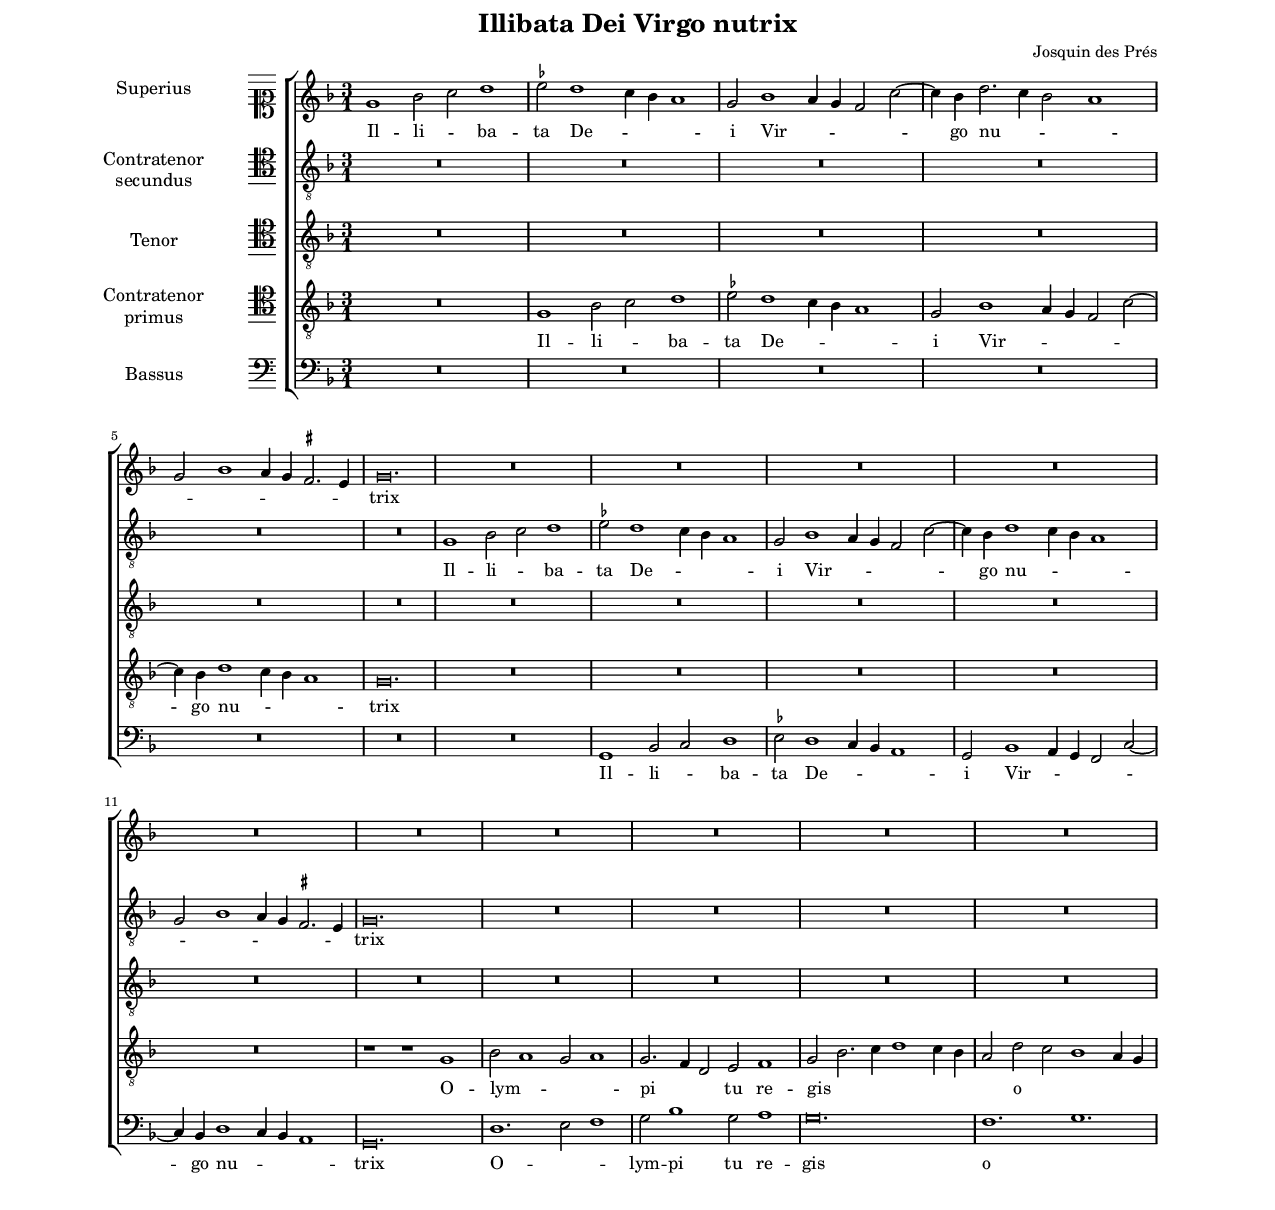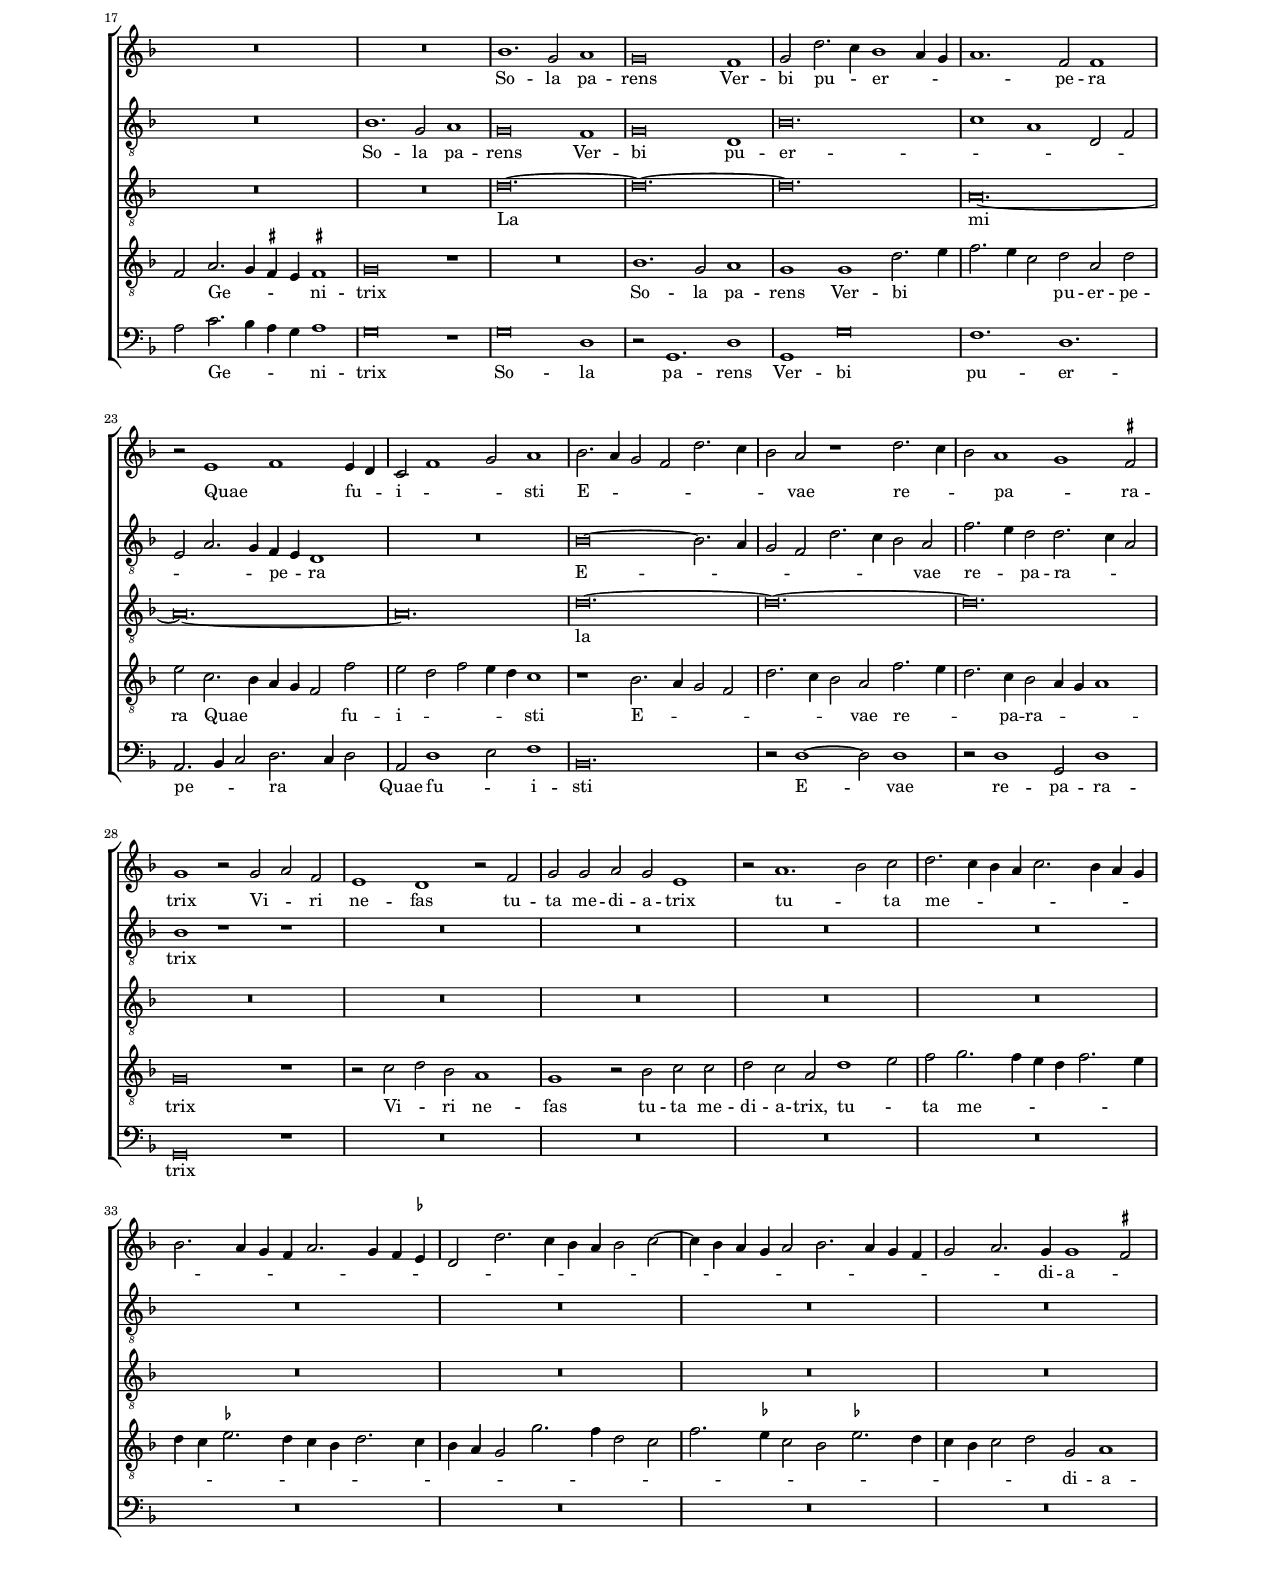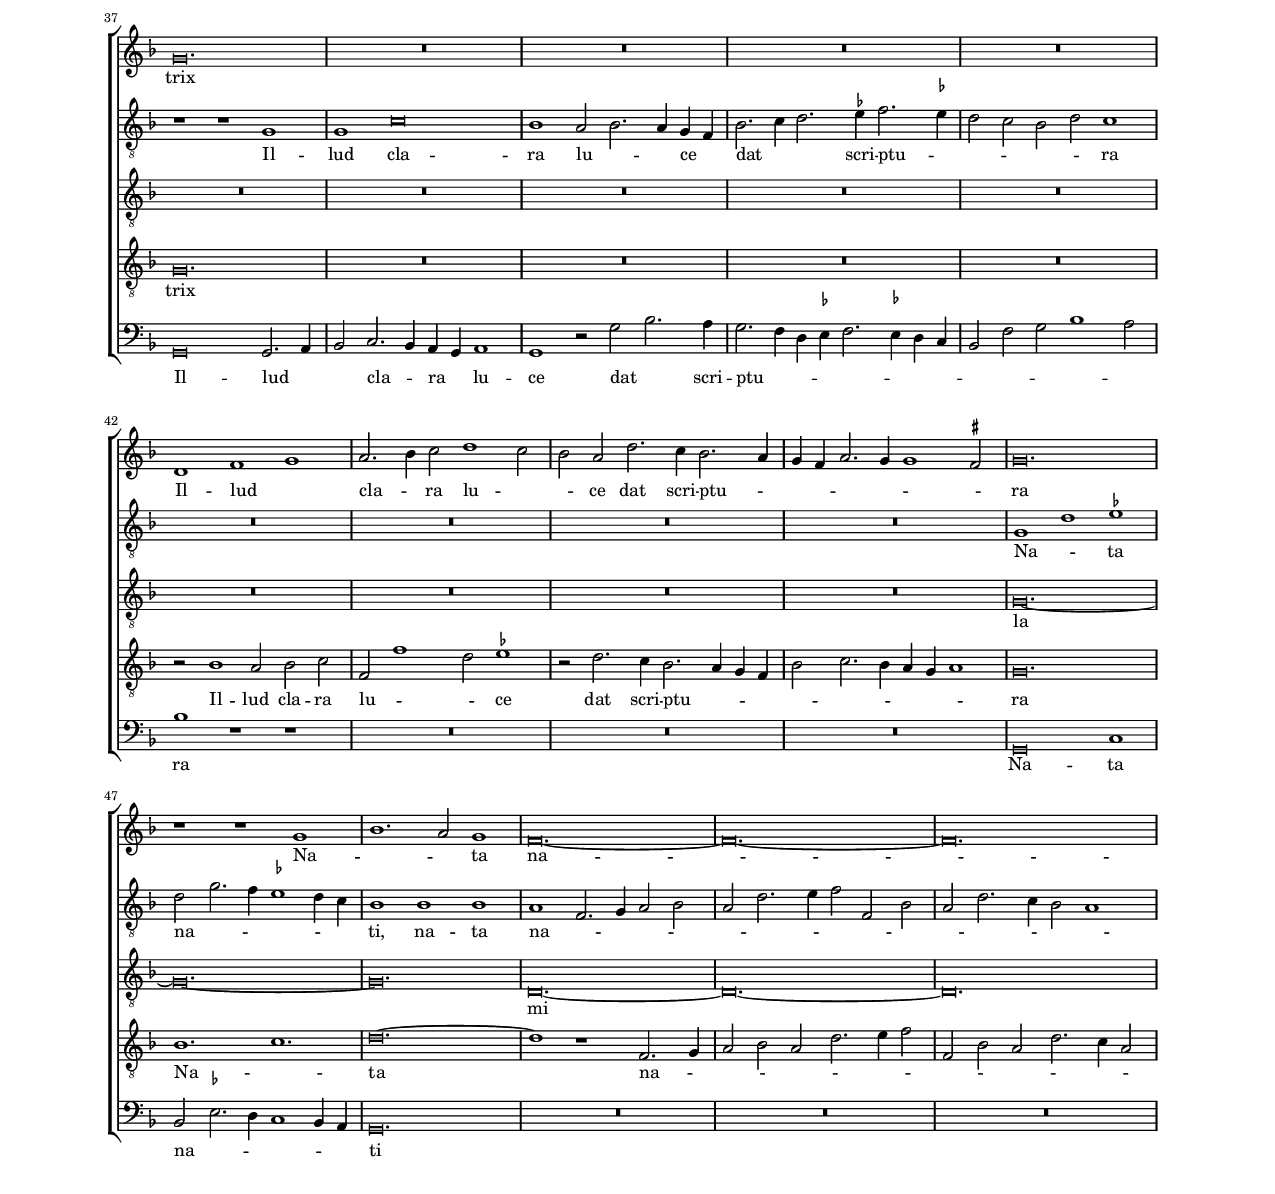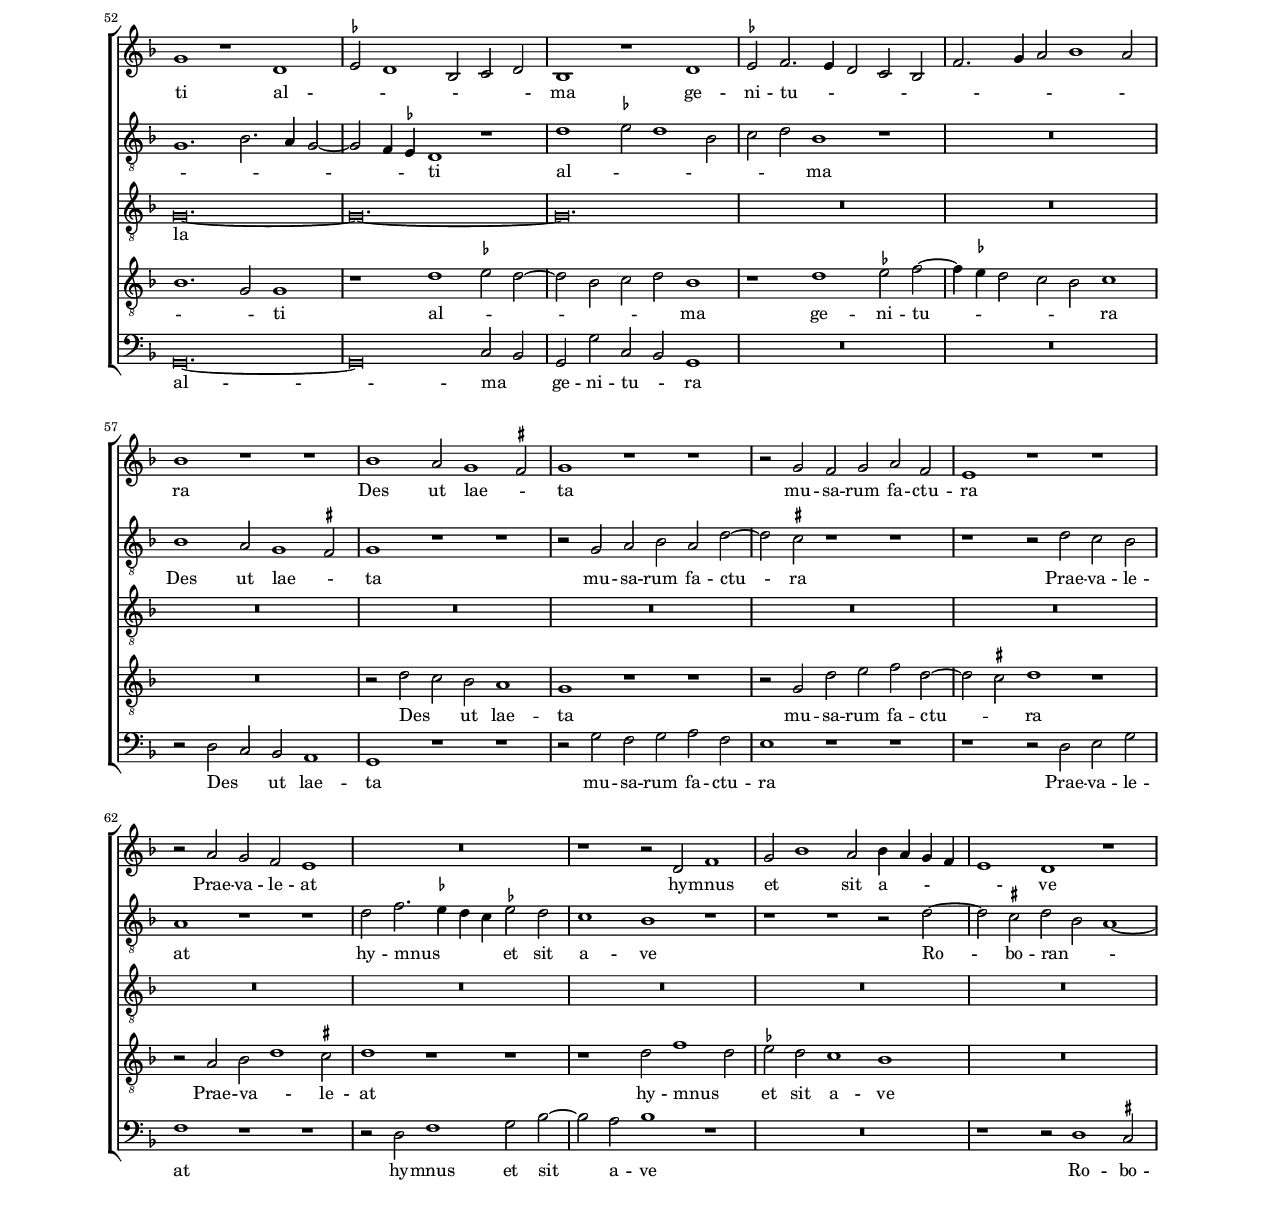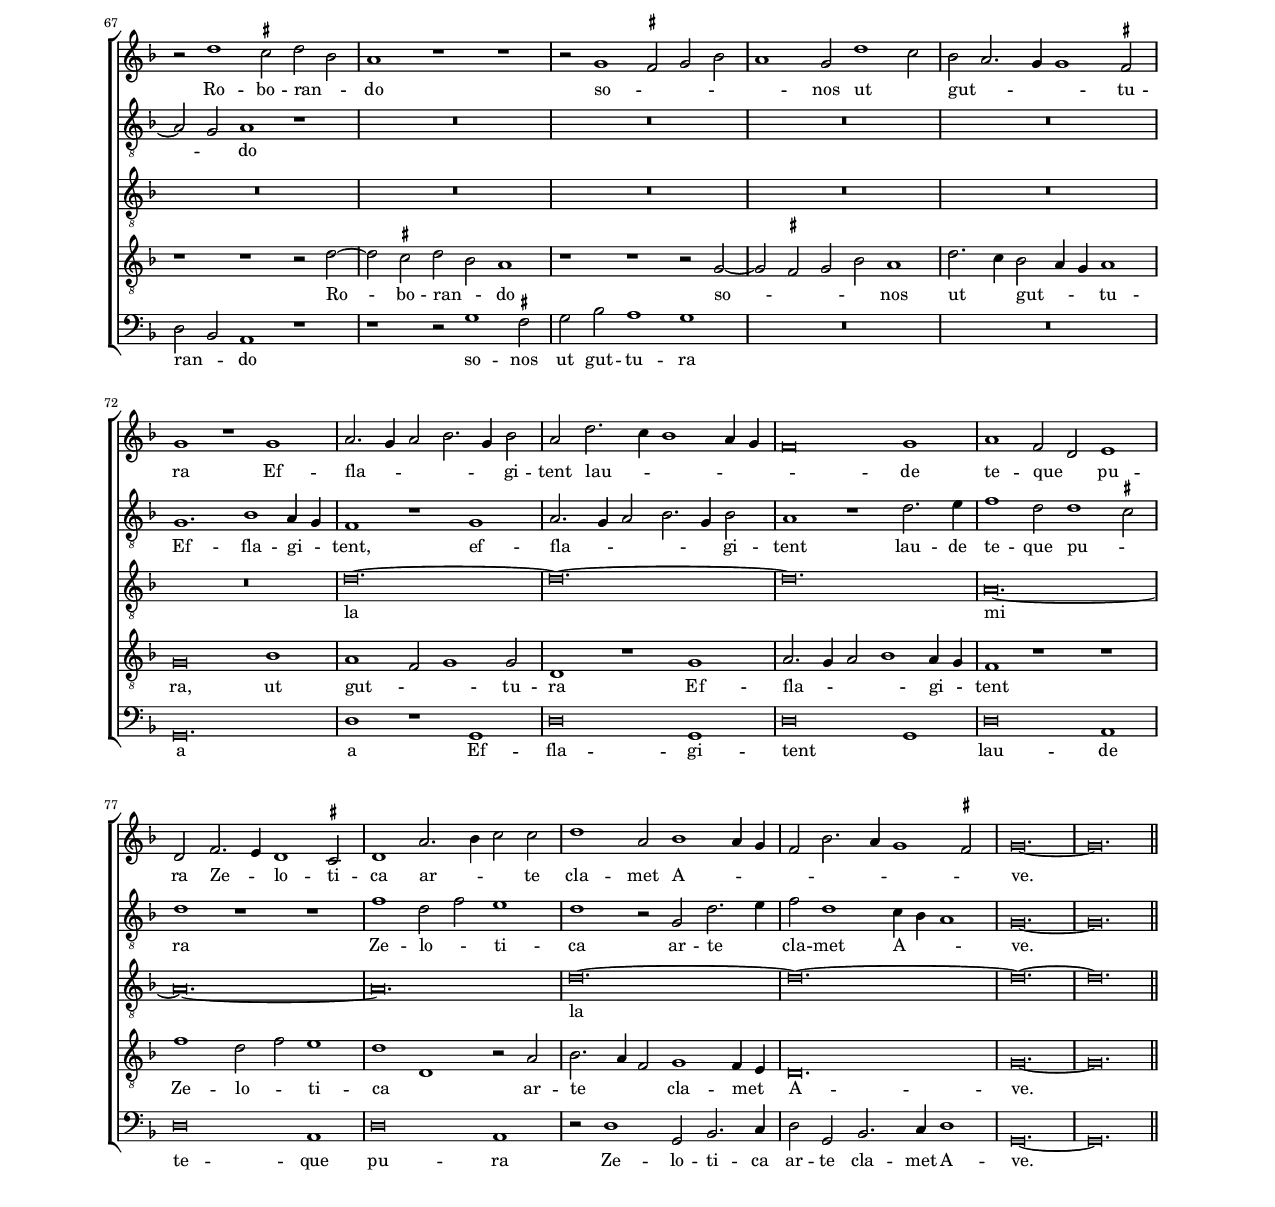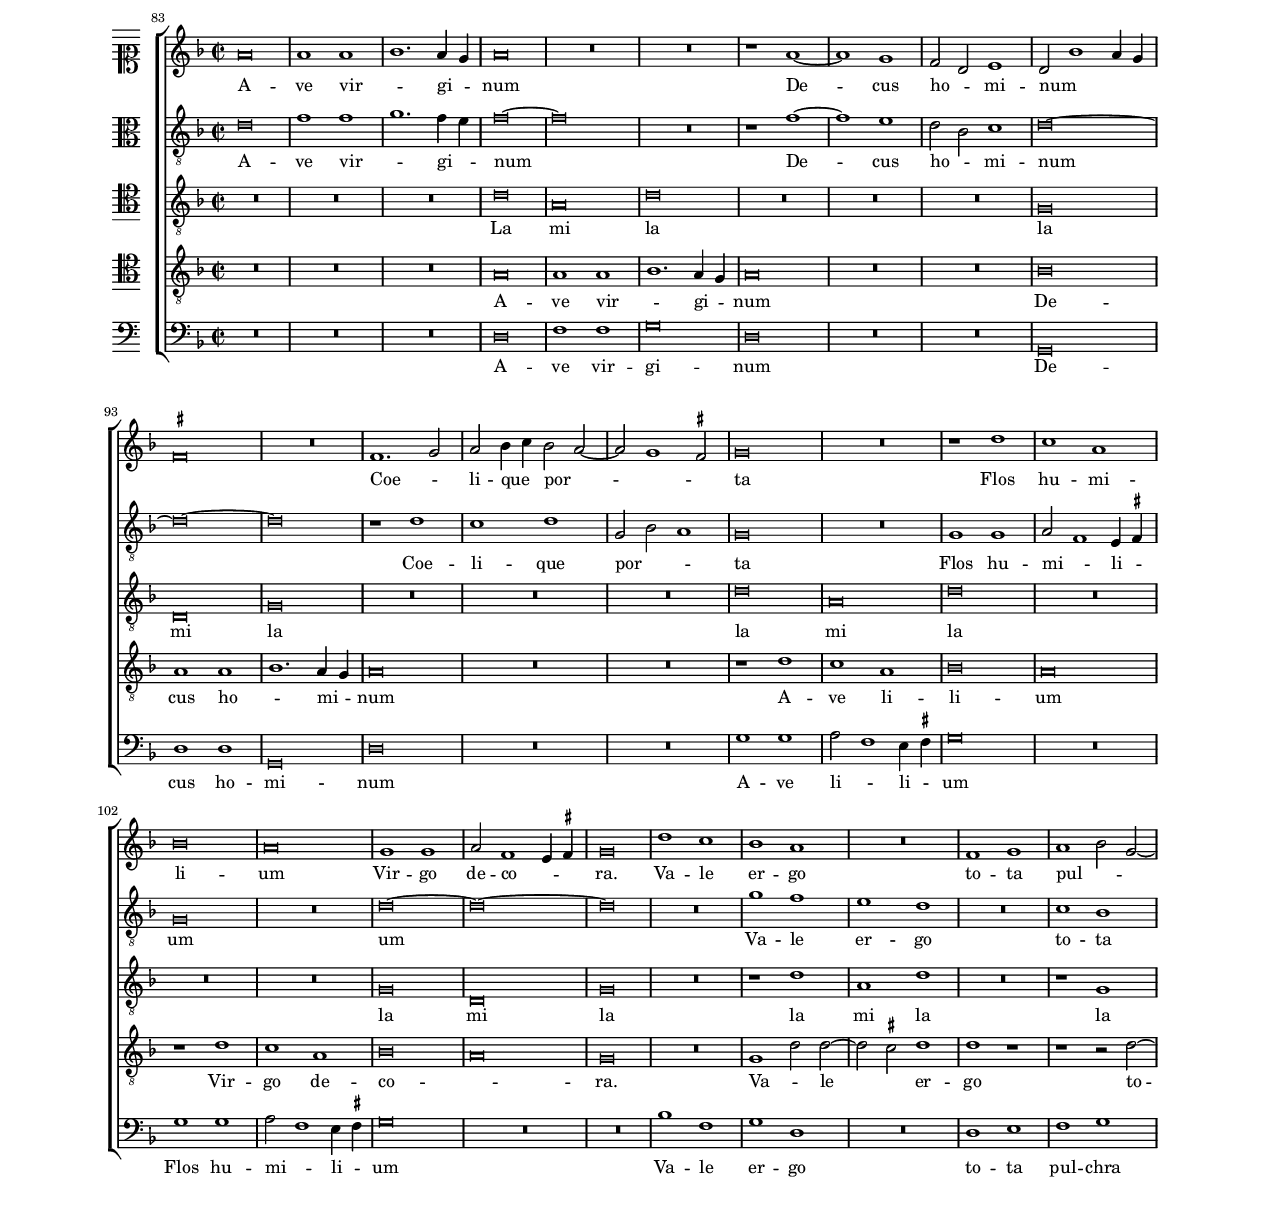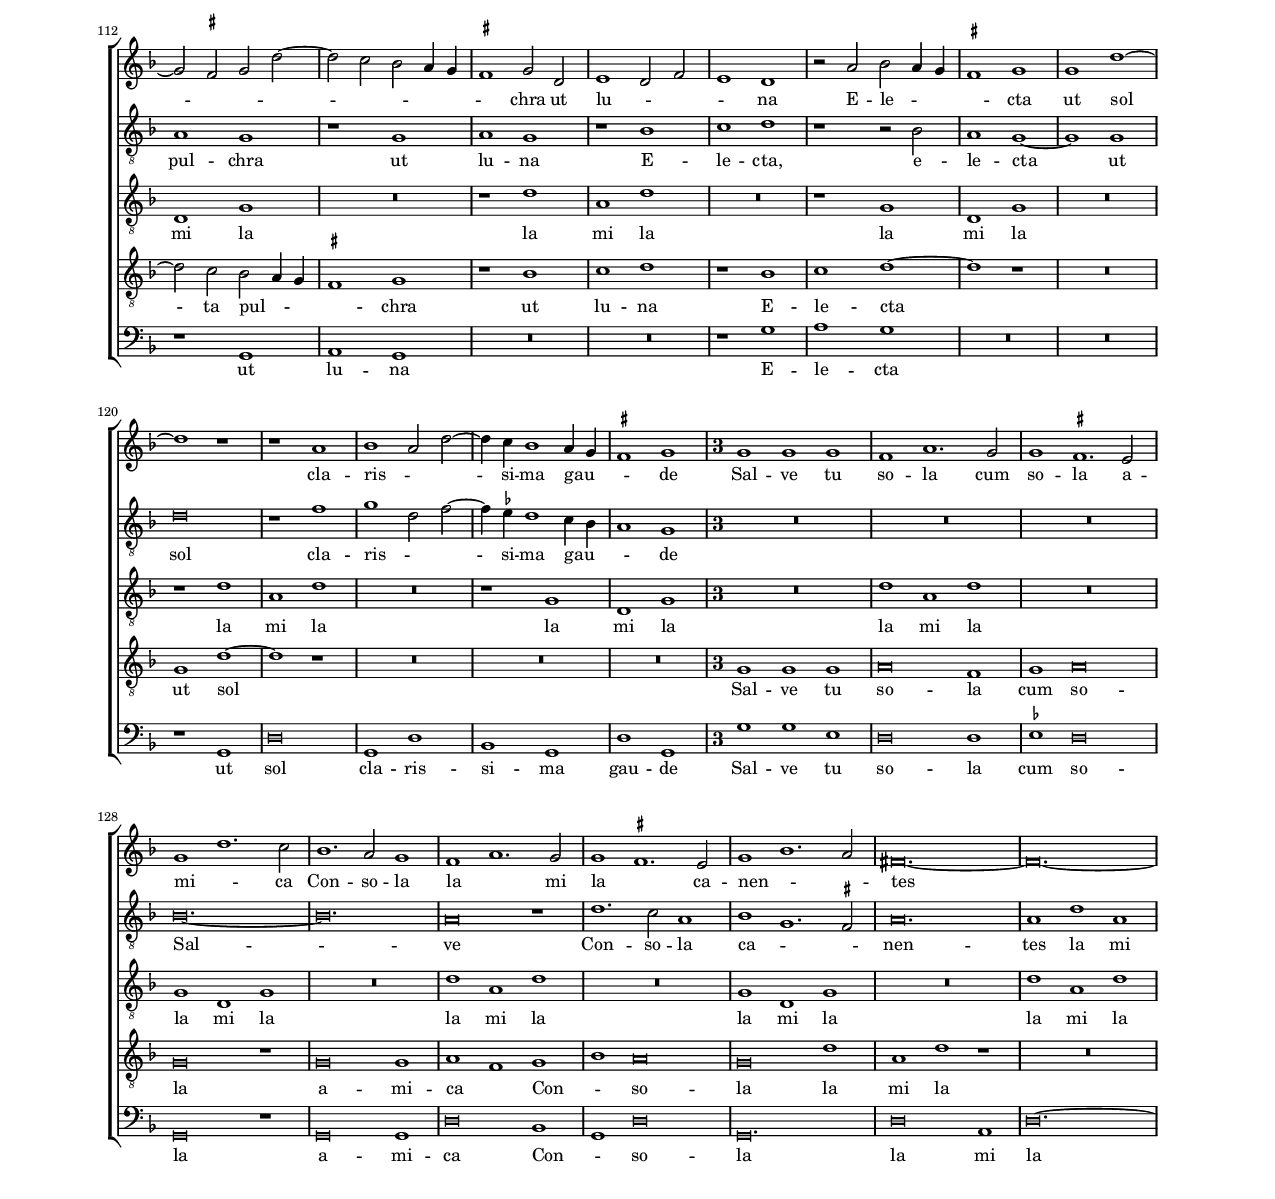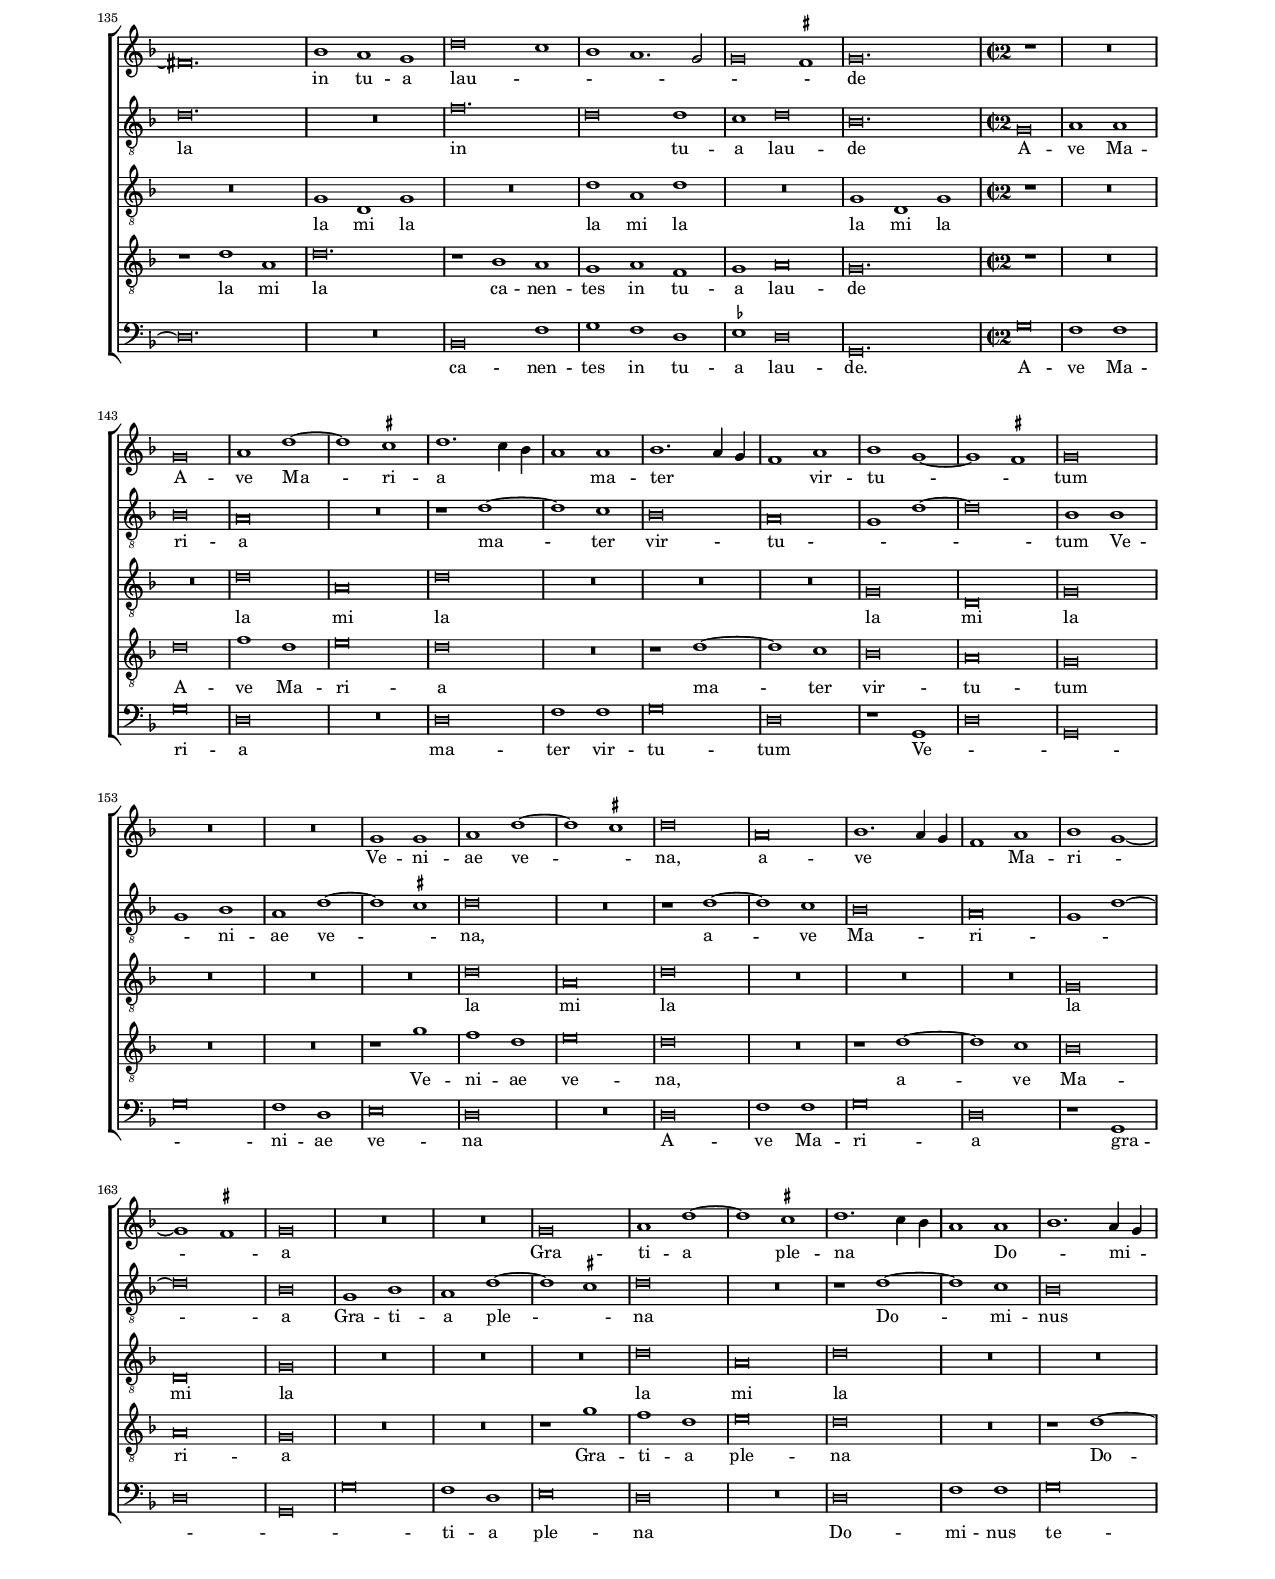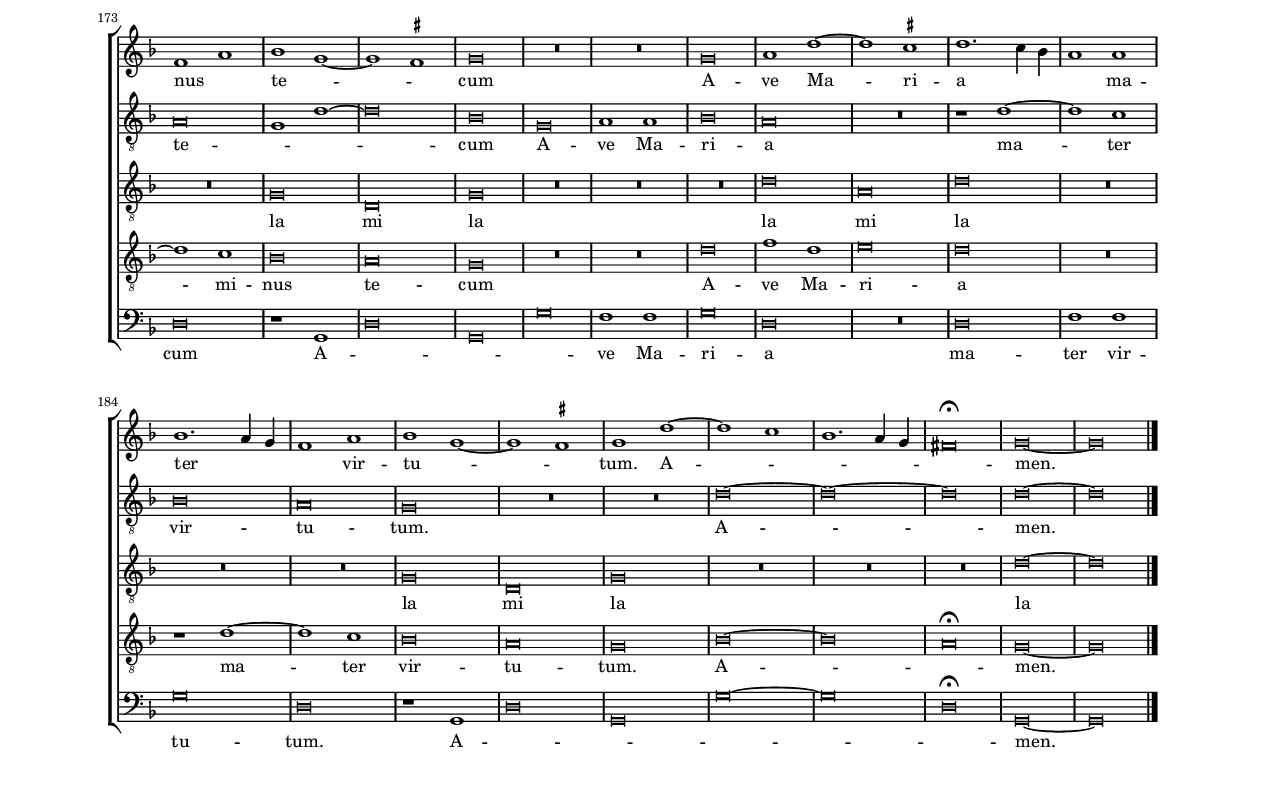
\header
{
  title="Illibata Dei Virgo nutrix"
  composer="Josquin des Prés"
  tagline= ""
}

\version "2.10.0"
\include "deutsch.ly"
#(set-global-staff-size 14)
#(set-default-paper-size "letter")
#(ly:set-option 'point-and-click #f)

global = {
	\key f \major \time 3/1 \skip 1*246 \bar "||" \break
	}
	
globalsecunda = {
	\key f \major
	\time 2/2 \set Score.measureLength = #(ly:make-moment 2 1) \skip 1*84 
	\time 3/1 \once \override Score.TimeSignature #'style = #'single-digit
	\skip 1*48
	\time 2/2 s16 \time 2/2 \override Score.TimeSignature #'style = #'single-digit
	\set Score.measureLength = #(ly:make-moment 2 1)
	}

superius =  \relative g'
	{
	%Incipit
	\set Staff.instrumentName = \markup { \line { \score {
	<<
	\new Staff  {
	\set Staff.instrumentName = \markup { \fontsize #1 \hcenter-in #15 "Superius" \hspace #1 }
	\key c \major
	\clef soprano
	\relative g' {
	s4 \bar ""
	}}
	>>
	\layout  {
	raggedright = ##t
	line-width = 3\cm
	\context { \Staff \remove Time_signature_engraver }
	}}} \hspace #1 }
	%End of Incipit
	%1
	g1 b2( c) d1
	\set suggestAccidentals = ##t es2 \set suggestAccidentals = ##f d1( c4 b a1)
	g2 b1( a4 g f2 c'~
	c4) b d2.( c4 b2 a1
	%5
	g2 b1 a4 g \set suggestAccidentals = ##t fis2. \set suggestAccidentals = ##f e4)
	g\breve.
	R
	R
	R
	%10
	R
	R\breve \once \override NoteHead #'transparent = ##t b1
	R\breve.
	R
	R
	%15
	R
	R
	R
	R
	b1. g2 a1
	%20
	g\breve f1
	g2 d'2.( c4) b1( a4 g
	a1.) f2 f1
	r2 e1( f) e4( d)
	c2( f1 g2) a1
	%25
	b2.( a4 g2 f d'2. c4
	b2) a r1 d2.( c4
	b2) a1( g) \set suggestAccidentals = ##t fis2 \set suggestAccidentals = ##f
	g1 r2 g( a) f
	e1 d r2 f
	%30
	g g a g e1
	r2 a1.( b2) c
	d2.( c4 b a c2. b4 a g
	b2. a4 g f a2. g4 f \set suggestAccidentals = ##t es \set suggestAccidentals = ##f
	d2 d'2. c4 b a b2 c~
	%35
	c4 b a g a2 b2. a4 g f
	g2 a2.) g4 g1( \set suggestAccidentals = ##t fis2) \set suggestAccidentals = ##f
	g\breve.
	R
	R
	%40
	R
	R
	d1 f( g)
	a2.( b4) c2 d1( c2
	b) a d2. c4 b2.( a4
	%45
	g f a2. g4 g1 \set suggestAccidentals = ##t fis2) \set suggestAccidentals = ##f
	g\breve.
	r1 r g(
	b1. a2) g1
	f\breve.~
	%50
	f~
	f
	g1 r d(
	\set suggestAccidentals = ##t es2 d1 b2 c d)
	b1 r d
	%55
	\set suggestAccidentals = ##t es2 f2.( es4 \set suggestAccidentals = ##f d2 c b
	f'2. g4 a2 b1 a2)
	b1 r r
	b a2 g1( \set suggestAccidentals = ##t fis2) \set suggestAccidentals = ##f
	g1 r r
	%60
	r2 g f g a f
	e1 r r
	r2 a g f e1
	R\breve.
	r1 r2 d f1
	%65
	g2( b1) a2 b4( a g f
	e1) d r
	r2 d'1 \set suggestAccidentals = ##t cis2 \set suggestAccidentals = ##f d( b)
	a1 r r
	r2 g1( \set suggestAccidentals = ##t fis2 \set suggestAccidentals = ##f g b
	%70
	a1) g2 d'1( c2)
	b( a2. g4 g1) \set suggestAccidentals = ##t fis2 \set suggestAccidentals = ##f
	g1 r g
	a2.( g4 a2 b2. g4) b2
	a d2.( c4 b1 a4 g
	%70
	f\breve) g1
	a f2( d) e1
	d2 f2.( e4) d1 \set suggestAccidentals = ##t cis2 \set suggestAccidentals = ##f
	d1 a'2.( b4 c2) c
	d1 a2 b1( a4 g
	%80
	f2 b2. a4 g1 \set suggestAccidentals = ##t fis2) \set suggestAccidentals = ##f
	g\breve.~
	g
	}
	
superiussecunda = \relative a'
	{
	% Secunda Pars
	%Incipit
	\set Staff.instrumentName = \markup { \line { \score {
	<<
	\new Staff  {
	\set Staff.instrumentName = \markup { \fontsize #1 "" \hspace #1 }
	\key c \major
	\clef soprano
	\relative g' {
	s4 \bar ""
	}}
	>>
	\layout  {
	raggedright = ##t
	line-width = 1.2\cm
	\context { \Staff \remove Time_signature_engraver }
	}}} \hspace #1 }
	%End of Incipit
	\set Score.currentBarNumber = #83 \bar ""
	%83
	a\breve
	a1 a(
	%85
	b1.) a4( g)
	a\breve
	R
	R
	r1 a~
	%90
	a g
	f2( d) e1
	d2( b'1 a4 g
	\set suggestAccidentals = ##t fis\breve) \set suggestAccidentals = ##f
	R
	%95
	f1.( g2)
	a b4( c) b2( a~
	a g1 \set suggestAccidentals = ##t fis2) \set suggestAccidentals = ##f
	g\breve
	R
	%100
	r1 d'
	c a
	b\breve
	a
	g1 g
	%105
	a2 f1( e4 \set suggestAccidentals = ##t fis) \set suggestAccidentals = ##f
	g\breve
	d'1 c
	b a
	R\breve
	%110
	f1 g
	a( b2 g~
	g \set suggestAccidentals = ##t fis \set suggestAccidentals = ##f g d'~
	d c b a4 g
	\set suggestAccidentals = ##t fis1) \set suggestAccidentals = ##f g2 d
	%115
	e1( d2 f
	e1) d
	r2 a' b( a4 g
	\set suggestAccidentals = ##t fis1) \set suggestAccidentals = ##f g
	g d'~
	%120
	d r
	r a
	b( a2 d~
	d4) c b1 a4( g
	\set suggestAccidentals = ##t fis1) \set suggestAccidentals = ##f g
	%125 Triple Time
	g1 g g
	f a1. g2
	g1 \set suggestAccidentals = ##t fis1. \set suggestAccidentals = ##f e2
	g1( d'1.) c2
	b1. a2 g1
	%130
	f( a1.) g2
	g1( \set suggestAccidentals = ##t fis1.) \set suggestAccidentals = ##f e2
	g1( b1. a2)
	fis\breve.~
	fis~
	%135
	fis
	b1 a g
	d'\breve( c1
	b a1. g2
	g\breve \set suggestAccidentals = ##t fis1) \set suggestAccidentals = ##f
	%140
	g\breve.
	%141 New Section
	s16 R\breve*31/32
	R\breve
	g
	a1 d~
	%145
	d \set suggestAccidentals = ##t cis \set suggestAccidentals = ##f
	d1.( c4 b
	a1) a
	b1.( a4 g
	f1) a
	%150
	b1( g~
	g \set suggestAccidentals = ##t fis) \set suggestAccidentals = ##f
	g\breve
	R
	R
	%155
	g1 g
	a d~
	d( \set suggestAccidentals = ##t cis) \set suggestAccidentals = ##f
	d\breve
	a
	%160
	b1.( a4 g
	f1) a
	b( g~
	g \set suggestAccidentals = ##t fis) \set suggestAccidentals = ##f
	g\breve
	%165
	R
	R
	g
	a1 d~
	d \set suggestAccidentals = ##t cis \set suggestAccidentals = ##f
	%170
	d1.( c4 b
	a1) a(
	b1.) a4( g)
	f1( a)
	b( g~
	%175
	g \set suggestAccidentals = ##t fis) \set suggestAccidentals = ##f
	g\breve
	R
	R
	g
	%180
	a1 d~
	d \set suggestAccidentals = ##t cis \set suggestAccidentals = ##f
	d1.( c4 b
	a1) a
	b1.( a4 g
	%185
	f1) a
	b( g~
	g \set suggestAccidentals = ##t fis) \set suggestAccidentals = ##f
	g d'~
	d( c
	%190
	b1.( a4 g
	fis\breve\fermata)
	g\breve~
	g \bar "|."
	}

contratenorsecundus = \relative g
	{
	%Incipit
	\set Staff.instrumentName = \markup { \line { \score {
	<<
	\new Staff  {
	\set Staff.instrumentName = \markup { \column {\fontsize #1 \hcenter-in #15 "Contratenor" \line \fontsize #1 \hcenter-in #15 {"secundus"}} \hspace #1 }
	\key c \major
	\clef tenor
	\relative g {
	s4 \bar ""
	}}
	>>
	\layout  {
	raggedright = ##t
	line-width = 3\cm
	\context { \Staff \remove Time_signature_engraver }
	}}} \hspace #1 }
	%End of Incipit
	%1
	R\breve \once \override NoteHead #'transparent = ##t g1
	R\breve.
	R
	R
	%5
	R
	R
	g1 b2( c) d1
	\set suggestAccidentals = ##t es2 \set suggestAccidentals = ##f d1( c4 b a1)
	g2 b1( a4 g f2 c'2~
	%10
	c4) b d1( c4 b a1
	g2 b1 a4 g \set suggestAccidentals = ##t fis2. \set suggestAccidentals = ##f e4)
	g\breve.
	R
	R
	%15
	R
	R
	R
	b1. g2 a1
	g\breve f1
	%20
	g\breve d1
	b'\breve.(
	c1 a d,2 f
	e a2. g4) f( e) d1
	R\breve.
	%25
	b'\breve~b2.( a4
	g2 f d'2. c4 b2) a
	f'2.( e4) d2 d2.( c4 a2)
	b1 r r
	R\breve.
	%30
	R
	R
	R
	R
	R
	%35
	R
	R
	r1 r g
	g c\breve
	b1 a2( b2. a4) g( f)
	%40
	b2.( c4 d2.) \set suggestAccidentals = ##t es4 f2.( es!4 \set suggestAccidentals = ##f
	d2 c b d) c1
	R\breve.
	R
	R
	%45
	R
	g1( d') \set suggestAccidentals = ##t es \set suggestAccidentals = ##f
	d2( g2. f4 \set suggestAccidentals = ##t es1 \set suggestAccidentals = ##f d4 c)
	b1 b b
	a( f2. g4 a2 b
	%50
	a d2. e4 f2 f, b
	a d2. c4 b2 a1
	g1. b2. a4 g2~
	g2 f4 \set suggestAccidentals = ##t es) \set suggestAccidentals = ##f d1 r
	d'( \set suggestAccidentals = ##t es2 \set suggestAccidentals = ##f d1 b2
	%55
	c d) b1 r
	R\breve.
	b1 a2 g1( \set suggestAccidentals = ##t fis2) \set suggestAccidentals = ##f
	g1 r r
	r2 g a b a d~
	%60
	d \set suggestAccidentals = ##t cis \set suggestAccidentals = ##f r1 r
	r1 r2 d c b
	a1 r r
	d2 f2.( \set suggestAccidentals = ##t es4 d c) es!2 \set suggestAccidentals = ##f d
	c1 b r
	%65
	r1 r r2 d~
	d \set suggestAccidentals = ##t cis \set suggestAccidentals = ##f d( b a1~
	a2 g) a1 r
	R\breve.
	R
	%70
	R
	R
	g1. b1 a4( g)
	f1 r g
	a2.( g4 a2 b2. g4) b2
	%75
	a1 r d2. e4
	f1 d2 d1( \set suggestAccidentals = ##t cis2) \set suggestAccidentals = ##f
	d1 r r
	f1 d2( f) e1
	d r2 g, d'2.( e4)
	%80
	f2 d1 c4( b a1)
	g\breve.~
	g
	}
	
contratenorsecundussecunda = \relative d'
	{
	% Secunda Pars
	%Incipit
	\set Staff.instrumentName = \markup { \line { \score {
	<<
	\new Staff  {
	\set Staff.instrumentName = \markup { \fontsize #1 "" \hspace #1 }
	\key c \major
	\clef alto
	\relative g {
	s4 \bar ""
	}}
	>>
	\layout  {
	raggedright = ##t
	line-width = 1.2\cm
	\context { \Staff \remove Time_signature_engraver }
	}}} \hspace #1 }
	%End of Incipit
	d\breve
	f1 f(
	%85
	g1.) f4( e)
	f\breve~
	f
	R
	r1 f~
	%90
	f e
	d2( b) c1
	d\breve~
	d~
	d
	%95
	r1 d
	c d
	g,2( b a1)
	g\breve
	R
	%100
	g1 g
	a2( f1) e4( \set suggestAccidentals = ##t fis) \set suggestAccidentals = ##f
	g\breve
	R
	d'~
	%105
	d~
	d
	R
	g1 f
	e d
	R\breve
	c1 b
	a g
	r g
	a g
	%115
	r b
	c d
	r r2 b
	a1 g~
	g g
	%120
	d'\breve
	r1 f
	g( d2 f~
	f4) \set suggestAccidentals = ##t es \set suggestAccidentals = ##f d1 c4( b
	a1) g
	%125 Triple Time
	R\breve.
	R
	R
	b~
	b
	%130
	a\breve r1
	d1. c2 a1
	b( g1. \set suggestAccidentals = ##t fis2) \set suggestAccidentals = ##f
	a\breve.
	a1 d a
	%135
	d\breve.
	R
	f(
	d\breve) d1
	c d\breve
	%140
	b\breve.
	%141 New Section
	s16 g\breve*31/32
	a1 a
	b\breve
	a
	%145
	R
	r1 d~
	d c
	b\breve
	a(
	%150
	g1 d'~
	d\breve)
	b1 b(
	g) b
	a d~
	%155
	d( \set suggestAccidentals = ##t cis) \set suggestAccidentals = ##f
	d\breve
	R
	r1 d~
	d c
	%160
	b\breve
	a(
	g1 d'~
	d\breve)
	b
	%165
	g1 b
	a d~
	d( \set suggestAccidentals = ##t cis) \set suggestAccidentals = ##f
	d\breve
	R
	%170
	r1 d~
	d c
	b\breve
	a(
	g1 d'~
	%175
	d\breve)
	b
	g
	a1 a
	b\breve
	%180
	a
	R
	r1 d~
	d c
	b\breve
	%185
	a
	g
	R
	R
	d'~
	%190
	d~
	d
	d~
	d
	}

contratenorprimus =  \relative g
        {
        %Incipit
	\set Staff.instrumentName = \markup { \line { \score {
	<<
	\new Staff  {
	\set Staff.instrumentName = \markup { \column { \fontsize #1 \hcenter-in #15 "Contratenor" \line \fontsize #1 \hcenter-in #15 {"primus"}} \hspace #1 }
	\key c \major
	\clef tenor
	\relative g {
	s4 \bar ""
	}}
	>>
	\layout  {
	raggedright = ##t
	line-width = 3\cm
	\context { \Staff \remove Time_signature_engraver }
	}}} \hspace #1 }
	%End of Incipit
	%1
	R\breve.
	g1 b2( c) d1
	\set suggestAccidentals = ##t es2 \set suggestAccidentals = ##f d1( c4 b a1)
	g2 b1( a4 g f2 c'~
	%5
	c4) b d1( c4 b a1)
	g\breve.
	R
	R
	R
	%10
	R
	R
	r1 r g
	b2( a1 g2 a1)
	g2.( f4 d2) e f1
	%15
	g2( b2. c4 d1 c4 b
	a2) d( c b1 a4 g
	f2) a2.( g4 \set suggestAccidentals = ##t fis4 e) fis!1 \set suggestAccidentals = ##f
	g\breve r1
	R\breve.
	%20
	b1. g2 a1
	g g d'2.( e4
	f2. e4 c2) d a d
	e c2.( b4 a g f2) f'
	e( d f e4 d) c1
	%25
	r1 b2.( a4 g2 f
	d'2. c4 b2) a f'2.( e4
	d2.) c4 b2( a4 g a1)
	g\breve r1
	r2 c( d) b a1
	%30
	g r2 b c c
	d c a d1( e2)
	f2 g2.(  f4 e d f2. e4
	d c \set suggestAccidentals = ##t es2. \set suggestAccidentals = ##f d4 c b d2. c4
	b a g2 g'2. f4 d2 c
	%35
	f2. \set suggestAccidentals = ##t es4 c2 b es!2. \set suggestAccidentals = ##f d4
	c b c2 d) g, a1
	g\breve.
	R
	R
	%40
	R
	R
	r2 b1 a2 b c
	f,( f'1 d2) \set suggestAccidentals = ##t es1 \set suggestAccidentals = ##f
	r2 d2. c4 b2.( a4 g f
	%45
	b2 c2. b4 a g a1)
	g\breve.
	b1.( c)
	d\breve.~
	d1 r f,2.( g4
	%50
	a2 b a d2. e4 f2
	f, b a d2. c4 a2
	b1. g2) g1
	r1 d'( \set suggestAccidentals = ##t es2 \set suggestAccidentals = ##f d~
	d b c d) b1
	%55
	r d \set suggestAccidentals = ##t es2 f~
	f4( es \set suggestAccidentals = ##f d2 c b) c1
	R\breve.
	r2 d( c) b a1
	g r r
	%60
	r2 g d' e f d~
	d( \set suggestAccidentals = ##t cis) \set suggestAccidentals = ##f d1 r
	r2 a b( d1) \set suggestAccidentals = ##t cis2 \set suggestAccidentals = ##f
	d1 r r
	r d2 f1( d2)
	%65
	\set suggestAccidentals = ##t es2 \set suggestAccidentals = ##f d c1 b
	R\breve.
	r1 r r2 d~
	d \set suggestAccidentals = ##t cis \set suggestAccidentals = ##f d( b) a1
	r r r2 g~
	%70
	g( \set suggestAccidentals = ##t fis \set suggestAccidentals = ##f g b) a1
	d2.( c4) b2( a4 g) a1
	g\breve b1
	a( f2 g1) g2
	d1 r g
	%75
	a2.( g4 a2 b1) a4( g)
	f1 r r
	f'1 d2( f) e1
	d( d,) r2 a'
	b2.( a4 f2) g1 f4( e)
	%80
	d\breve.
	g~
	g
	}
	
contratenorprimussecunda = \relative a
	{
	% Secunda Pars
	%Incipit
	\set Staff.instrumentName = \markup { \line { \score {
	<<
	\new Staff  {
	\set Staff.instrumentName = \markup { \fontsize #1 "" \hspace #1 }
	\key c \major
	\clef tenor
	\relative g {
	s4 \bar ""
	}}
	>>
	\layout  {
	raggedright = ##t
	line-width = 1.2\cm
	\context { \Staff \remove Time_signature_engraver }
	}}} \hspace #1 }
	%End of Incipit
	R\breve
	R
	%85
	R
	a
	a1 a(
	b1.) a4( g)
	a\breve
	%90
	R
	R
	b
	a1 a(
	b1.) a4( g)
	%95
	a\breve
	R
	R
	r1 d
	c a
	%100
	b\breve
	a
	r1 d
	c a
	b\breve(
	%105
	a)
	g
	R
	g1( d'2) d~
	d( \set suggestAccidentals = ##t cis) \set suggestAccidentals = ##f d1
	%110
	d r
	r r2 d~
	d c b( a4 g
	\set suggestAccidentals = ##t fis1) \set suggestAccidentals = ##f g
	r b
	%115
	c d
	r b
	c d~
	d r
	R\breve
	%120
	g,1 d'~
	d r
	R\breve
	R
	R
	%125
	g,1 g g
	a\breve f1
	g a\breve
	g\breve r1
	g\breve g1
	%130
	a( f) g(
	b) a\breve
	g\breve d'1
	a d r
	R\breve.
	%135
	r1 d a
	d\breve.
	r1 b a
	g a f
	g a\breve
	%140
	g\breve.
	%141 New Section
	s16 R\breve*31/32
	R\breve
	d'
	f1 d
	%145
	e\breve
	d
	R
	r1 d~
	d c
	%150
	b\breve
	a
	g
	R
	R
	%155
	r1 g'
	f d
	e\breve
	d
	R
	%160
	r1 d~
	d c
	b\breve
	a
	g
	%165
	R
	R
	r1 g'
	f d
	e\breve
	%170
	d
	R
	r1 d~
	d c
	b\breve
	%175
	a
	g
	R
	R
	d'
	%180
	f1 d
	e\breve
	d
	R
	r1 d~
	%185
	d c
	b\breve
	a
	g
	b~
	%190
	b(
	a\fermata)
	g~
	g
	}

tenor =  \relative d'
	{
	%Incipit
	\set Staff.instrumentName = \markup { \line { \score {
	<<
	\new Staff  {
	\set Staff.instrumentName = \markup { \fontsize #1 \hcenter-in # 15 "Tenor" \hspace #1 }
	\key c \major
	\clef tenor
	\relative g' {
	s4 \bar ""
	}}
	>>
	\layout  {
	raggedright = ##t
	line-width = 3\cm
	\context { \Staff \remove Time_signature_engraver }
	}}} \hspace #1 }
	%End of Incipit
	%1
	R\breve \once \override NoteHead #'transparent = ##t d1
	R\breve.
	R
	R
	%5
	R\breve \once \override NoteHead #'transparent = ##t d1
	R\breve.
	R
	R
	R
	%10
	R
	R\breve \once \override NoteHead #'transparent = ##t d1
	R\breve.
	R
	R
	%15
	R
	R
	R
	R
	d~
	%20
	d~
	d
	a~
	a~
	a
	%25
	d~
	d~
	d
	R\breve \once \override NoteHead #'transparent = ##t d1
	R\breve.
	%30
	R
	R
	R
	R\breve \once \override NoteHead #'transparent = ##t d1
	R\breve.
	%35
	R
	R
	R
	R\breve \once \override NoteHead #'transparent = ##t d1
	R\breve.
	%40
	R
	R
	R
	R
	R
	%45
	R
	g,~
	g~
	g
	d~
	%50
	d~
	d
	g~
	g~
	g
	%55
	R\breve \once \override NoteHead #'transparent = ##t g1
	R\breve.
	R
	R
	R
	%60
	R\breve\once \override NoteHead #'transparent = ##t g1
	R\breve.
	R
	R
	R
	%65
	R\breve \once \override NoteHead #'transparent = ##t g1
	R\breve.
	R
	R
	R
	%70
	R
	R
	R
	d'~
	d~
	%75
	d
	a~
	a~
	a
	d~
	%80
	d~
	d~
	d
	}
	
tenorsecunda = \relative d'
	{
	% Secunda Pars
	%Incipit
	\set Staff.instrumentName = \markup { \line { \score {
	<<
	\new Staff  {
	\set Staff.instrumentName = \markup { \fontsize #1 "" \hspace #1 }
	\key c \major
	\clef tenor
	\relative g' {
	s4 \bar ""
	}}
	>>
	\layout  {
	raggedright = ##t
	line-width = 1.2\cm
	\context { \Staff \remove Time_signature_engraver }
	}}} \hspace #1 }
	R\breve
	R
	%85
	R
	d
	a
	d
	R
	%90
	R
	R
	g,
	d
	g
	%95
	R
	R
	R
	d'
	a
	%100
	d
	R
	R
	R
	g,
	%105
	d
	g
	R
	r1 d'
	a d
	%110
	R\breve
	r1 g,
	d g
	R\breve
	r1 d'
	%115
	a d
	R\breve
	r1 g,
	d g
	R\breve
	%120
	r1 d'
	a d
	R\breve
	r1 g,
	d g
	%125
	R\breve.
	d'1 a d
	R\breve.
	g,1 d g
	R\breve.
	%130
	d'1 a d
	R\breve.
	g,1 d g
	R\breve.
	d'1 a d
	%135
	R\breve.
	g,1 d g
	R\breve.
	d'1 a d
	R\breve.
	%140
	g,1 d g
	%141 New Section
	s16 R\breve*31/32
	R\breve
	R
	d'
	%145
	a
	d
	R
	R
	R
	%150
	g,
	d
	g
	R
	R
	%155
	R
	d'
	a
	d
	R
	%160
	R
	R
	g,
	d
	g
	%165
	R
	R
	R
	d'
	a
	%170
	d
	R
	R
	R
	g,
	%175
	d
	g
	R
	R
	R
	%180
	d'
	a
	d
	R
	R
	%185
	R
	g,
	d
	g
	R
	%190
	R
	R
	d'~
	d
	}

	
bassus  =  \relative c
	{
	%Incipit
	\set Staff.instrumentName = \markup { \line { \score {
	<<
	\new Staff  {
	\set Staff.instrumentName = \markup { \fontsize #1 \hcenter-in # 15  "Bassus" \hspace #1 }
	\key c \major
	\clef bass
	\relative c {
	s4 \bar ""
	}}
	>>
	\layout  {
	raggedright = ##t
	line-width = 3\cm
	\context { \Staff \remove Time_signature_engraver }
	}}} \hspace #1 }
	%End of Incipit
	%1
	R\breve \once \override NoteHead #'transparent = ##t g1
	R\breve.
	R
	R
	%5
	R
	R
	R
	g1 b2( c) d1
	\set suggestAccidentals = ##t es2 d1( c4 b a1)
	%10
	g2 b1( a4 g f2 c'~
	c4 ) b d1( c4 b a1)
	g\breve.
	d'1.( e2 f1)
	g2 b1 g2 a1
	%15
	g\breve.
	f1.( g
	a2) c2.( b4 a g) a1
	g\breve r1
	g\breve d1
	%20
	r 2 g,1. d'1
	g,1 g'\breve
	f1. d1.
	a2.( b4 c2) d2.( c4 d2)
	a d1( e2) f1
	%25
	b,\breve.
	r2 d1~d2 d1
	r2 d1 g,2 d'1
	g,\breve r1
	R\breve.
	%30
	R
	R
	R
	R
	R
	%35
	R
	R
	g\breve g2.( a4
	b2) c2.( b4) a( g) a1
	g r2 g'( b2.) a4
	%40
	g2.( f4 d \set suggestAccidentals = ##t es f2. es!4 \set suggestAccidentals = ##f d c
	b2 f' g b1 a2)
	b1 r r
	R\breve.
	R
	%45
	R
	g,\breve c1
	b2( \set suggestAccidentals = ##t es2. \set suggestAccidentals = ##f d4 c1 b4 a)
	g\breve.
	R
	%50
	R
	R
	g~
	g\breve c2( b)
	g g' c,( b) g1
	%55
	R\breve.
	R
	r2d'( c) b a1
	g r r
	r2 g' f g a f
	%60
	e1 r r
	r r2 d e g
	f1 r r
	r2 d f1 g2 b~
	b a b1 r
	%65
	R\breve.
	r1 r2 d,1 \set suggestAccidentals = ##t cis2 \set suggestAccidentals = ##f
	d( b) a1 r
	r1 r2 g'1 \set suggestAccidentals = ##t fis2 \set suggestAccidentals = ##f
	g b a1 g
	%70
	R\breve.
	R
	g,
	d'1 r g,
	d'\breve g,1
	%75
	d'\breve( g,1)
	d'\breve a1
	d\breve a1
	d\breve a1
	r2 d1 g,2 b2. c4
	%80
	d2 g, b2. c4 d1
	g,\breve.~
	g
	}
	
bassussecunda = \relative d
	{
	% Secunda Pars
	%Incipit
	\set Staff.instrumentName = \markup { \line { \score {
	<<
	\new Staff  {
	\set Staff.instrumentName = \markup { \fontsize #1 "" \hspace #1 }
	\key c \major
	\clef bass
	\relative c {
	s4 \bar ""
	}}
	>>
	\layout  {
	raggedright = ##t
	line-width = 1.2\cm
	\context { \Staff \remove Time_signature_engraver }
	}}} \hspace #1 }
	%End of Incipit
	R\breve
	R
	%85
	R
	d\breve
	f1 f
	g\breve
	d
	%90
	R
	R
	g,
	d'1 d
	g,\breve
	%95
	d'
	R
	R
	g1 g
	a2( f1) e4( \set suggestAccidentals = ##t fis) \set suggestAccidentals = ##f
	%100
	g\breve
	R
	g1 g
	a2( f1) e4( \set suggestAccidentals = ##t fis) \set suggestAccidentals = ##f
	g\breve
	%105
	R
	R
	b1 f
	g d
	R\breve
	%110
	d1 e
	f g
	r g,
	a g
	R\breve
	%115
	R
	r1 g'
	a g
	R\breve
	R
	%120
	r1 g,
	d'\breve
	g,1 d'
	b g
	d' g,
	%125 Triple Time
	g'1 g e
	d\breve d1
	\set suggestAccidentals = ##t es \set suggestAccidentals = ##f d\breve
	g, r1
	g\breve g1
	%130
	d'\breve b1(
	g) d'\breve
	g,\breve.
	d'\breve a1
	d\breve.~
	%135
	d
	R
	b\breve f'1
	g f d
	\set suggestAccidentals = ##t es \set suggestAccidentals = ##f d\breve
	%140
	g,\breve.
	%141 New section
	s16 g'\breve*31/32
	f1 f
	g\breve
	d
	%145
	R
	d
	f1 f
	g\breve
	d
	%150
	r1 g,(
	d'\breve
	g,
	g')
	f1 d
	%155
	e\breve
	d
	R
	d
	f1 f
	%160
	g\breve
	d
	r1 g,(
	d'\breve
	g,
	%165
	g')
	f1 d
	e\breve
	d
	R
	%170
	d
	f1 f
	g\breve
	d
	r1 g,(
	%175
	d'\breve
	g,
	g')
	f1 f
	g\breve
	%180
	d
	R
	d
	f1 f
	g\breve
	%185
	d
	r1 g,(
	d'\breve
	g,
	g'~
	%190
	g
	d\fermata)
	g,~
	g
	}
	
superiusstaff = \context Staff = "superius" <<
	\global
	\context Voice = "superius" {\superius}
	\lyricmode <<
		\lyricsto "superius"
		\new Lyrics
		{
		Il -- li -- ba -- ta De -- i Vir -- go nu -- trix
		\once \override LyricText #'transparent = ##t xx %invisible lyrics
		So -- la pa -- rens Ver -- bi pu -- er -- pe -- ra
		Quae fu -- i -- sti E -- vae re -- pa -- ra -- trix
		Vi -- ri ne -- fas tu -- ta me -- di -- a -- trix
		tu -- ta me -- di -- a -- trix
		Il -- lud cla -- ra lu -- ce dat scri -- ptu -- ra
		Na -- ta na -- ti al -- ma ge -- ni -- tu -- ra
		Des ut lae -- ta mu -- sa -- rum fa -- ctu -- ra
		Prae -- va -- le -- at hy -- mnus et sit a -- ve
		Ro -- bo -- ran -- do so -- nos ut gut -- tu -- ra
		Ef -- fla -- gi -- tent lau -- de te -- que pu -- ra
		Ze -- lo -- ti -- ca ar -- te cla -- met A -- ve.
		}
		>>
	>>

superiussecundastaff = \context Staff = "superiussecunda" <<
	\globalsecunda
	\context Voice = "superiussecunda" {\superiussecunda}
	\lyricmode <<
		\lyricsto "superiussecunda"
		\new Lyrics
		{
		% Secunda Pars
		A -- ve vir -- gi -- num
		De -- cus ho -- mi -- num
		Coe -- li -- que por -- ta
		Flos hu -- mi -- li -- um
		Vir -- go de -- co -- ra.
		Va -- le er -- go to -- ta pul -- chra ut lu -- na
		E -- le -- cta ut sol cla -- ris -- si -- ma gau -- de
		Sal -- ve tu so -- la cum so -- la a -- mi -- ca
		Con -- so -- la la mi la ca -- nen -- tes in tu -- a lau -- de
		A -- ve Ma -- ri -- a ma -- ter vir -- tu -- tum
		Ve -- ni -- ae ve -- na, a -- ve Ma -- ri -- a
		Gra -- ti -- a ple -- na Do -- mi -- nus te -- cum
		A -- ve Ma -- ri -- a ma -- ter vir -- tu -- tum.
		A -- men.
		}
		>>
	>>
	
contratenorsecundusstaff = \context Staff = "contratenorsecundus" <<
	\global
	\clef "G_8"
	\context Voice = "contratenorsecundus" {\contratenorsecundus}
	\lyricmode <<
	\lyricsto "contratenorsecundus"
		\new Lyrics
		{
		\once \override LyricText #'transparent = ##t xx %invisible lyrics
		Il -- li -- ba -- ta De -- i Vir -- go nu -- trix
		So -- la pa -- rens Ver -- bi pu -- er -- pe -- ra
		E -- vae re -- pa -- ra -- trix
		Il -- lud cla -- ra lu -- ce dat scri -- ptu -- ra
		Na -- ta na -- ti, na -- ta na -- ti al -- ma
		Des ut lae -- ta mu -- sa -- rum fa -- ctu -- ra
		Prae -- va -- le -- at hy -- mnus et sit a -- ve
		Ro -- bo -- ran -- do
		Ef -- fla -- gi -- tent, ef -- fla -- gi -- tent lau -- de te -- que pu -- ra
		Ze -- lo -- ti -- ca ar -- te cla -- met A -- ve.
		}
		>>
	>>

contratenorsecundussecundastaff = \context Staff = "contratenorsecundussecunda" <<
	\globalsecunda
	\clef "G_8"
	\context Voice = "contratenorsecundussecunda" {\contratenorsecundussecunda}
	\lyricmode <<
	\lyricsto "contratenorsecundussecunda"
		\new Lyrics
		{
		% Secunda Pars
		A -- ve vir -- gi -- num
		De -- cus ho -- mi -- num
		Coe -- li -- que por -- ta
		Flos hu -- mi -- li -- um um
		Va -- le er -- go to -- ta pul -- chra ut lu -- na
		E -- le -- cta, e -- le -- cta ut sol cla -- ris -- si -- ma gau -- de
		Sal -- ve
		Con -- so -- la ca -- nen -- tes la mi la in tu -- a lau -- de
		A -- ve Ma -- ri -- a ma -- ter vir -- tu -- tum
		Ve -- ni -- ae ve -- na, a -- ve Ma -- ri -- a
		Gra -- ti -- a ple -- na Do -- mi -- nus te -- cum
		A -- ve Ma -- ri -- a ma -- ter vir -- tu -- tum.
		A -- men.
		}
		>>
	>>


contratenorprimusstaff = \context Staff = "contratenorprimus" <<
	\global
	\clef "G_8"
	\context Voice = "contratenorprimus" {\contratenorprimus}
	\lyricmode <<
	\lyricsto "contratenorprimus"
		\new Lyrics
		{
		Il -- li -- ba -- ta De -- i Vir -- go nu -- trix
		O -- lym -- pi tu re -- gis o Ge -- ni -- trix
		So -- la pa -- rens Ver -- bi pu -- er -- pe -- ra
		Quae fu -- i -- sti E -- vae re -- pa -- ra -- trix
		Vi -- ri ne -- fas tu -- ta me -- di -- a -- trix, tu -- ta me -- di -- a -- trix
		Il -- lud cla -- ra lu -- ce dat scri -- ptu -- ra
		Na -- ta na -- ti al -- ma ge -- ni -- tu -- ra
		Des ut lae -- ta mu -- sa -- rum fa -- ctu -- ra
		Prae -- va -- le -- at hy -- mnus et sit a -- ve
		Ro -- bo -- ran -- do so -- nos ut gut -- tu -- ra, ut gut -- tu -- ra
		Ef -- fla -- gi -- tent
		Ze -- lo -- ti -- ca ar -- te cla -- met A -- ve.
		}
		>>
	>>

contratenorprimussecundastaff = \context Staff = "contratenorprimussecunda" <<
	\globalsecunda
	\clef "G_8"
	\context Voice = "contratenorprimussecunda" {\contratenorprimussecunda}
	\lyricmode <<
	\lyricsto "contratenorprimussecunda"
		\new Lyrics
		{
		% Secunda Pars
		A -- ve vir -- gi -- num
		De -- cus ho -- mi -- num
		A -- ve li -- li -- um
		Vir -- go de -- co -- ra.
		Va -- le er -- go to -- ta pul -- chra ut lu -- na
		E -- le -- cta ut sol
		Sal -- ve tu so -- la cum so -- la a -- mi -- ca
		Con -- so -- la la mi la la mi la ca -- nen -- tes in tu -- a lau -- de
		A -- ve Ma -- ri -- a ma -- ter vir -- tu -- tum
		Ve -- ni -- ae ve -- na, a -- ve Ma -- ri -- a
		Gra -- ti -- a ple -- na Do -- mi -- nus te -- cum
		A -- ve Ma -- ri -- a ma -- ter vir -- tu -- tum.
		A -- men.
		}
		>>
	>>

tenorstaff = \context Staff = "tenor" <<
	\global
	\clef "G_8"
	\context Voice = "tenor" {\tenor}
	\lyricmode <<
	\lyricsto "tenor"
		\new Lyrics
		{
		\once \override LyricText #'transparent = ##t xx %invisible lyrics
		\once \override LyricText #'transparent = ##t xx %invisible lyrics
		\once \override LyricText #'transparent = ##t xx %invisible lyrics
		La mi la
		\once \override LyricText #'transparent = ##t xx %invisible lyrics
		\once \override LyricText #'transparent = ##t xx %invisible lyrics
		\once \override LyricText #'transparent = ##t xx %invisible lyrics
		la mi la
		\once \override LyricText #'transparent = ##t xx %invisible lyrics
		\once \override LyricText #'transparent = ##t xx %invisible lyrics
		\once \override LyricText #'transparent = ##t xx %invisible lyrics
		la mi la
		}
	>>
	>>

tenorsecundastaff = \context Staff = "tenorsecunda" <<
	\globalsecunda
	\clef "G_8"
	\context Voice = "tenorsecunda" {\tenorsecunda}
	\lyricmode <<
	\lyricsto "tenorsecunda"
		\new Lyrics
		{
		% Secunda Pars
		La mi la
		la mi la
		la mi la
		la mi la
		la mi la
		la mi la
		la mi la
		la mi la
		la mi la
		la mi la
		la mi la
		la mi la
		la mi la
		la mi la
		la mi la
		la mi la
		la mi la
		la mi la
		la mi la
		la mi la
		la mi la
		la mi la
		la mi la
		la mi la
		la mi la
		la mi la
		la
		}
	>>
	>>

bassusstaff = \context Staff = "bassus" <<
	\global
	\clef bass
	\context Voice = "bassus" {\bassus}
	\lyricmode <<
	\lyricsto "bassus"
		\new Lyrics
		{
		\once \override LyricText #'transparent = ##t xx %invisible lyrics
		Il -- li -- ba -- ta De -- i Vir -- go nu -- trix
		O -- lym -- pi tu re -- gis o Ge -- ni -- trix
		So -- la pa -- rens Ver -- bi pu -- er -- pe -- ra
		Quae fu -- i -- sti E -- vae re -- pa -- ra -- trix
		Il -- lud cla -- ra lu -- ce dat scri -- ptu -- ra
		Na -- ta na -- ti al -- ma ge -- ni -- tu -- ra
		Des ut lae -- ta mu -- sa -- rum fa -- ctu -- ra
		Prae -- va -- le -- at hy -- mnus et sit a -- ve
		Ro -- bo -- ran -- do so -- nos ut gut -- tu -- ra
		a a
		Ef -- fla -- gi -- tent lau -- de te -- que pu -- ra
		Ze -- lo -- ti -- ca ar -- te cla -- met A -- ve.
		}
	>>
	>>

bassussecundastaff = \context Staff = "bassussecunda" <<
	\globalsecunda
	\clef bass
	\context Voice = "bassussecunda" {\bassussecunda}
	\lyricmode <<
	\lyricsto "bassussecunda"
		\new Lyrics
		{
		%Secunda Pars
		A -- ve vir -- gi -- num
		De -- cus ho -- mi -- num
		A -- ve li -- li -- um
		Flos hu -- mi -- li -- um
		Va -- le er -- go to -- ta pul -- chra ut lu -- na
		E -- le -- cta ut sol cla -- ris -- si -- ma gau -- de
		Sal -- ve tu so -- la cum so -- la a -- mi -- ca
		Con -- so -- la la mi la ca -- nen -- tes in tu -- a lau -- de.
		A -- ve Ma -- ri -- a ma -- ter vir -- tu -- tum
		Ve -- ni -- ae ve -- na
		A -- ve Ma -- ri -- a gra -- ti -- a ple -- na
		Do -- mi -- nus te -- cum
		A -- ve Ma -- ri -- a ma -- ter vir -- tu -- tum.
		A -- men.
		}
	>>
	>>

\paper
	{
	top-margin = 0.1 \cm
	left-margin = 2.0 \cm
	line-width = 17.6 \cm
	between-system-padding = 0.7\cm
	ragged-bottom = ##t
	ragged-last-bottom = ##t
	print-page-number = ##f
	}

\score
{

	\context ChoirStaff <<
		\superiusstaff
		\contratenorsecundusstaff
		\tenorstaff
		\contratenorprimusstaff
		\bassusstaff
		>>
		
	\layout
	{
	indent = 3.0 \cm
	\context { \Staff \override VerticalAxisGroup #'minimum-Y-extent = #'(-3 . 4)}
	\context { \Staff \override TimeSignature #'break-visibility = #end-of-line-invisible }
%	\context { \Staff \override InstrumentName #'X-offset = #'-25 }
	\context { \Voice \override Slur #'transparent = ##t }
	\context { \Score \override BarNumber #'padding = #2 }
	\context { \Voice \override NoteHead #'style = #'baroque }
	}
	
}

\score
{

	\context ChoirStaff <<
		\superiussecundastaff
		\contratenorsecundussecundastaff
		\tenorsecundastaff
		\contratenorprimussecundastaff
		\bassussecundastaff
		>>
		
	\layout
	{
	indent = 0.8 \cm
	\context { \Staff \override VerticalAxisGroup #'minimum-Y-extent = #'(-3 . 4)}
	\context { \Staff \override TimeSignature #'break-visibility = #end-of-line-invisible }
%	\context { \Staff \override InstrumentName #'X-offset = #'-25 }
	\context { \Voice \override Slur #'transparent = ##t }
	\context { \Score \override BarNumber #'padding = #2 }
	\context { \Voice \override NoteHead #'style = #'baroque }
	}
	
}
% EOF